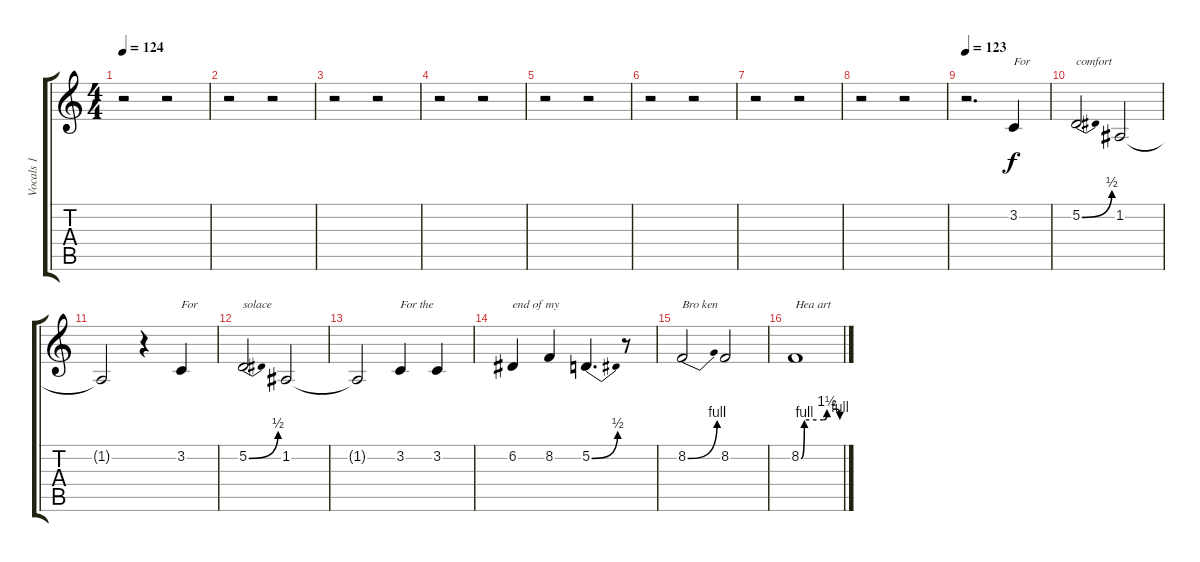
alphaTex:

\track ("Vocals 1 " "Vocals 1 ") {instrument oboe}
\staff {score tabs}
\tuning (D4 A3 F3 C3 G2 C2) {hide}
\ts (4 4)
\tempo 124
\clef g2
\ks c
r.2{dy f} r.2 |
r.2 r.2 |
r.2 r.2 |
r.2 r.2 |
r.2 r.2 |
r.2 r.2 |
r.2 r.2 |
r.2 r.2 |
\tempo 123
r.2{d} 3.2.4{txt "For"} |
5.2{be (bend 0 0 60 2)}.2{txt "comfort"} 1.2.2 |
1.2{t}.2 r.4 3.2.4{txt "For"} |
5.2{be (bend 0 0 60 2)}.2{txt "solace"} 1.2.2 |
1.2{t}.2 3.2.4{txt "For the"} 3.2.4 |
6.2.4{txt "end of my"} 8.2.4 5.2{be (bend 0 0 60 2)}.4{d} r.8 |
8.2{be (bend 0 0 60 4)}.2{txt "Bro ken"} 8.2.2 |
8.2{be (custom 0 0 5 4 35 4 40 6 55 6 60 4)}.1{txt "Hea art"}
